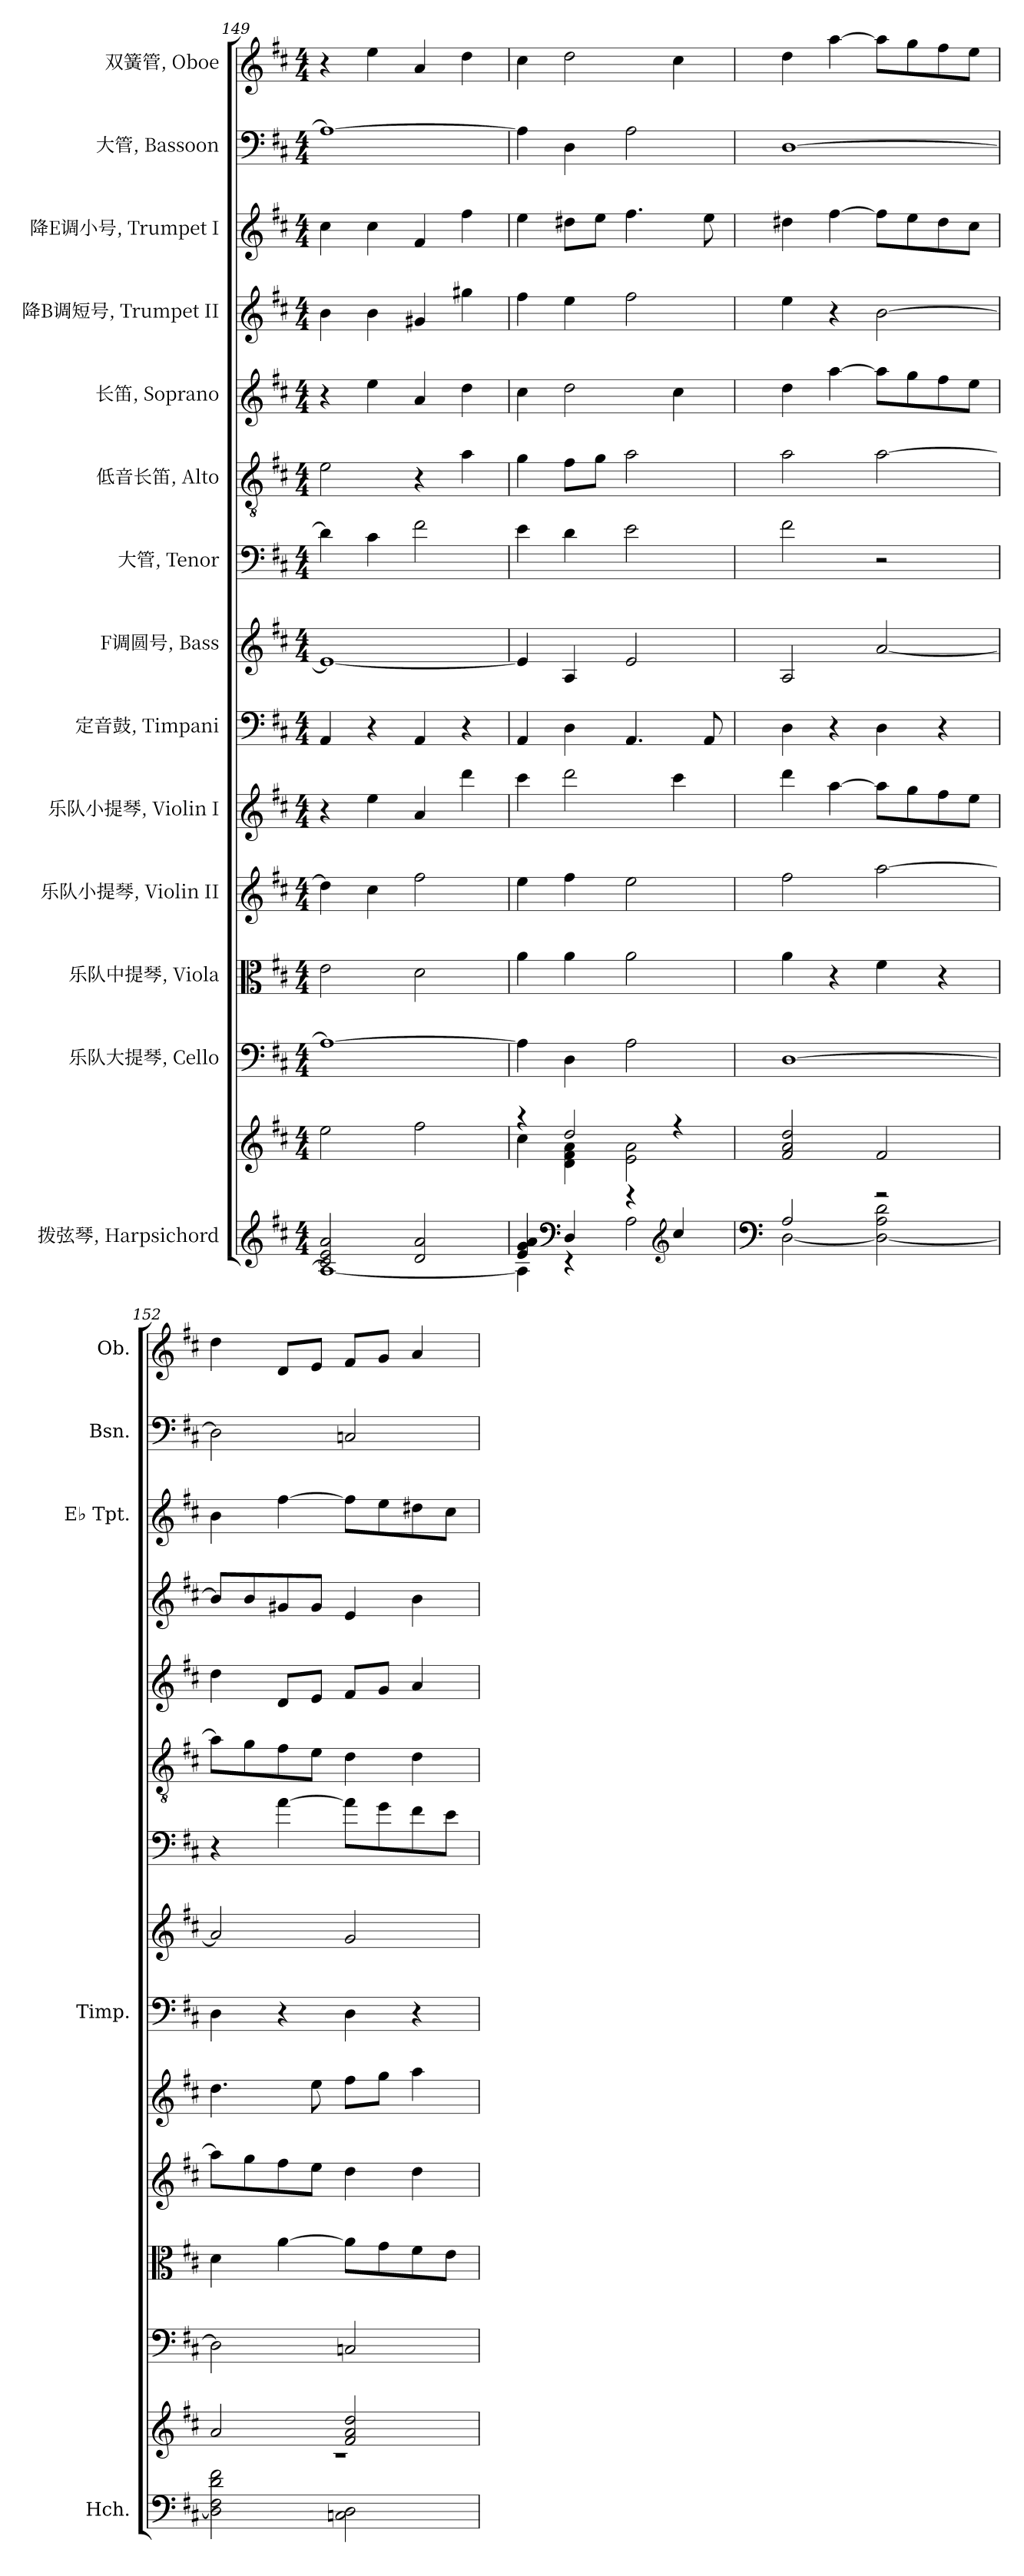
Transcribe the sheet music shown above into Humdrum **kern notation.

**kern	**kern	**kern	**kern	**kern	**kern	**kern	**kern	**kern	**kern	**kern	**kern	**kern	**kern	**kern
*part14	*part14	*part13	*part12	*part11	*part10	*part9	*part8	*part7	*part6	*part5	*part4	*part3	*part2	*part1
*staff15	*staff14	*staff13	*staff12	*staff11	*staff10	*staff9	*staff8	*staff7	*staff6	*staff5	*staff4	*staff3	*staff2	*staff1
*I"拨弦琴, Harpsichord	*	*I"乐队大提琴, Cello	*I"乐队中提琴, Viola	*I"乐队小提琴, Violin II	*I"乐队小提琴, Violin I	*I"定音鼓, Timpani	*I"F调圆号, Bass	*I"大管, Tenor	*I"低音长笛, Alto	*I"长笛, Soprano	*I"降B调短号, Trumpet II	*I"降E调小号, Trumpet I	*I"大管, Bassoon	*I"双簧管, Oboe
*I'Hch.	*	*	*	*	*	*I'Timp.	*	*	*	*	*	*I'E♭ Tpt.	*I'Bsn.	*I'Ob.
*clefG2	*clefG2	*clefF4	*clefC3	*clefG2	*clefG2	*clefF4	*clefG2	*clefF4	*clefGv2	*clefG2	*clefG2	*clefG2	*clefF4	*clefG2
*	*	*	*	*	*	*	*ITrd4c7	*	*	*	*ITrd1c2	*ITrd-2c-3	*	*
*k[f#c#]	*k[f#c#]	*k[f#c#]	*k[f#c#]	*k[f#c#]	*k[f#c#]	*k[f#c#]	*k[f#]	*k[f#c#]	*k[f#c#]	*k[f#c#]	*k[]	*k[b-]	*k[f#c#]	*k[f#c#]
*M4/4	*M4/4	*M4/4	*M4/4	*M4/4	*M4/4	*M4/4	*M4/4	*M4/4	*M4/4	*M4/4	*M4/4	*M4/4	*M4/4	*M4/4
=149	=149	=149	=149	=149	=149	=149	=149	=149	=149	=149	=149	=149	=149	=149
*^	*	*	*	*	*	*	*	*	*	*	*	*	*	*
2c#/ 2e/ 2a/	1A_	2ee\	1A_	2e\	4dd\]	4r	4AA/	1A_	4d\]	2e\	4r	4a\	4ee\	1A_	4r
.	.	.	.	.	4cc#\	4ee\	4r	.	4c#\	.	4ee\	4a\	4ee\	.	4ee\
2d/ 2a/	.	2ff#\	.	2d\	2ff#\	4a/	4AA/	.	2f#\	4r	4a/	4f#X/	4a/	.	4a/
.	.	.	.	.	.	4ddd\	4r	.	.	4a\	4dd\	4ff#X\	4aa\	.	4dd\
!!LO:PB:g=z
=150	=150	=150	=150	=150	=150	=150	=150	=150	=150	=150	=150	=150	=150	=150	=150
*	*	*^	*	*	*	*	*	*	*	*	*	*	*	*	*
4e/ 4g/ 4a/	4A\]	4r	4cc#\	4A\]	4a\	4ee\	4ccc#\	4AA/	4A/]	4e\	4g\	4cc#\	4ee\	4gg\	4A\]	4cc#\
*clefF4	*	*	*	*	*	*	*	*	*	*	*	*	*	*	*	*
4D/	4r	2dd/	4d\ 4f#\ 4a\	4D\	4a\	4ff#\	2ddd\	4D\	4D/	4d\	8f#\L	2dd\	4dd\	8ff#X\L	4D\	2dd\
.	.	.	.	.	.	.	.	.	.	.	8g\J	.	.	8gg\J	.	.
4r	2A\	.	2e\ 2a\	2A\	2a\	2ee\	.	4.AA/	2A/	2e\	2a\	.	2ee\	4.aa\	2A\	.
*clefG2	*	*	*	*	*	*	*	*	*	*	*	*	*	*	*	*
4cc#/	.	4r	.	.	.	.	4ccc#\	.	.	.	.	4cc#\	.	.	.	4cc#\
.	.	.	.	.	.	.	.	8AA/	.	.	.	.	.	8gg\	.	.
*	*	*v	*v	*	*	*	*	*	*	*	*	*	*	*	*	*
=151	=151	=151	=151	=151	=151	=151	=151	=151	=151	=151	=151	=151	=151	=151	=151
*clefF4	*	*	*	*	*	*	*	*	*	*	*	*	*	*	*
2A/	[2D\	2f#/ 2a/ 2dd/	[1D	4a\	2ff#\	4ddd\	4D\	2D/	2f#\	2a\	4dd\	4dd\	4ff#X\	[1D	4dd\
.	.	.	.	4r	.	[4aa\	4r	.	.	.	[4aa\	4r	[4aa\	.	[4aa\
2r	2D\_ 2A\ 2d\	2f#/	.	4f#\	[2aa\	8aa\L]	4D\	[2d/	2r	[2a\	8aa\L]	[2a\	8aa\L]	.	8aa\L]
.	.	.	.	.	.	8gg\	.	.	.	.	8gg\	.	8gg\	.	8gg\
.	.	.	.	4r	.	8ff#\	4r	.	.	.	8ff#\	.	8ff#\	.	8ff#\
.	.	.	.	.	.	8ee\J	.	.	.	.	8ee\J	.	8ee\J	.	8ee\J
=152	=152	=152	=152	=152	=152	=152	=152	=152	=152	=152	=152	=152	=152	=152	=152
1r	2D\] 2F#\ 2d\ 2f#\	2a/	2D\]	4d\	8aa\L]	4.dd\	4D\	2d/]	4r	8a\L]	4dd\	8a/L]	4dd\	2D\]	4dd\
.	.	.	.	.	8gg\	.	.	.	.	8g\	.	8a/	.	.	.
.	.	.	.	[4a\	8ff#\	.	4r	.	[4a\	8f#\	8d/L	8f#X/	[4aa\	.	8d/L
.	.	.	.	.	8ee\J	8ee\	.	.	.	8e\J	8e/J	8f#/J	.	.	8e/J
.	2Cn\ 2D\	2f#/ 2a/ 2dd/	2Cn/	8a\L]	4dd\	8ff#\L	4D\	2c/	8a\L]	4d\	8f#/L	4d/	8aa\L]	2Cn/	8f#/L
.	.	.	.	8g\	.	8gg\J	.	.	8g\	.	8g/J	.	8gg\	.	8g/J
.	.	.	.	8f#\	4dd\	4aa\	4r	.	8f#\	4d\	4a/	4a\	8ff#X\	.	4a/
.	.	.	.	8e\J	.	.	.	.	8e\J	.	.	.	8ee\J	.	.
*v	*v	*	*	*	*	*	*	*	*	*	*	*	*	*	*
=	=	=	=	=	=	=	=	=	=	=	=	=	=	=
*-	*-	*-	*-	*-	*-	*-	*-	*-	*-	*-	*-	*-	*-	*-
